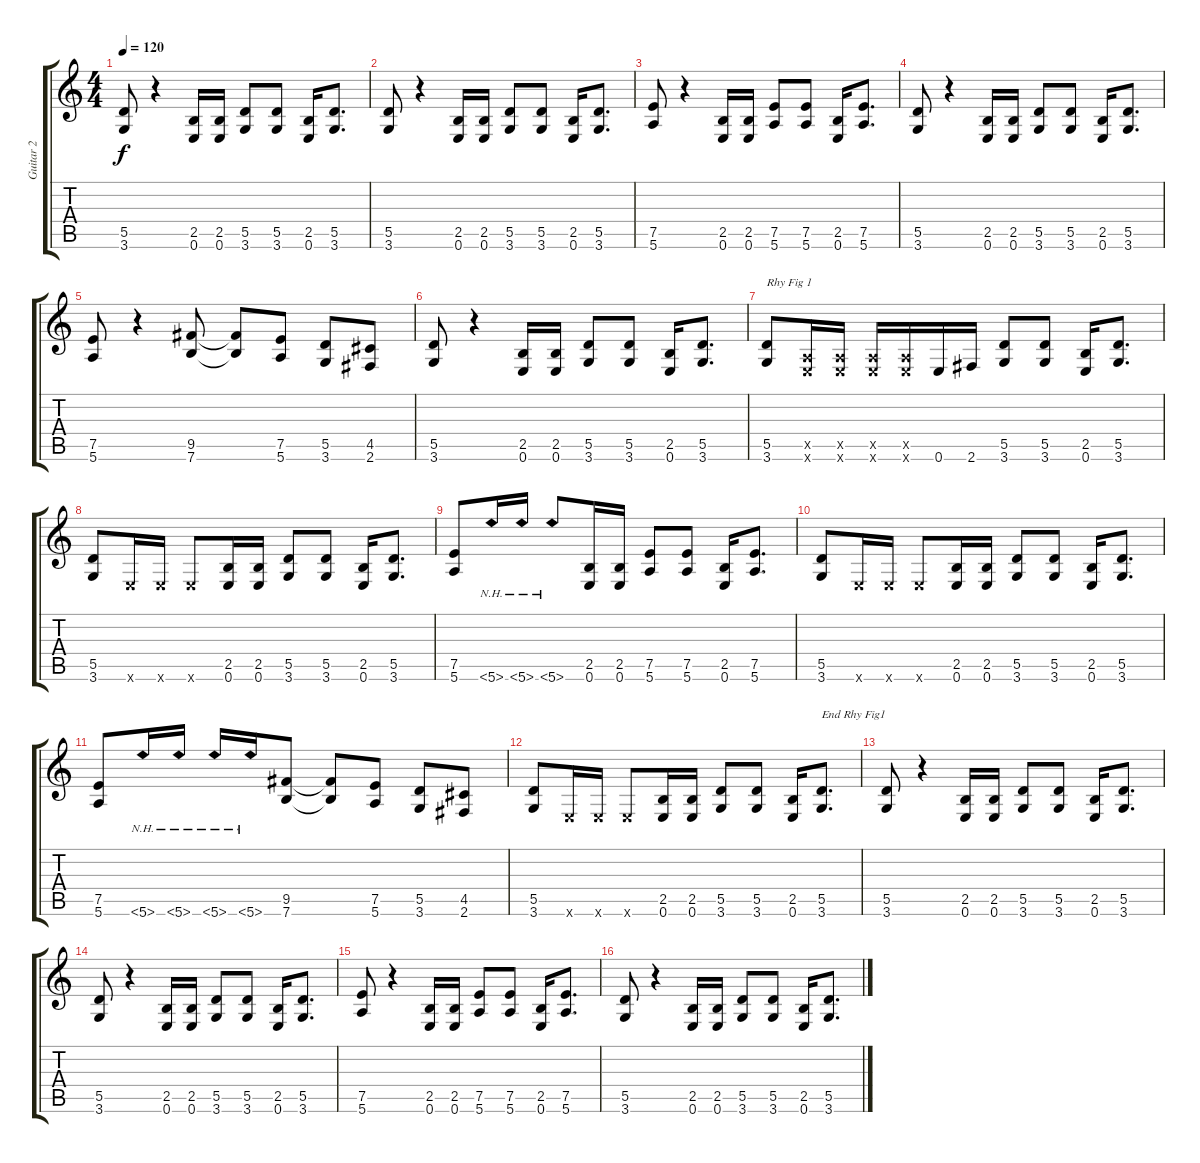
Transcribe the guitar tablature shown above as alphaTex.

\track ("Guitar 2" "Guitar 2") {instrument overdrivenguitar}
\staff {score tabs}
\tuning (E4 B3 G3 D3 A2 E2) {hide}
\ts (4 4)
\tempo 120
\clef g2
\ks c
(5.5 3.6).8{dy f} r.4 (2.5 0.6).16 (2.5 0.6).16 (5.5 3.6).8 (5.5 3.6).8 (2.5 0.6).16 (5.5 3.6).8{d} |
(5.5 3.6).8 r.4 (2.5 0.6).16 (2.5 0.6).16 (5.5 3.6).8 (5.5 3.6).8 (2.5 0.6).16 (5.5 3.6).8{d} |
(7.5 5.6).8 r.4 (2.5 0.6).16 (2.5 0.6).16 (7.5 5.6).8 (7.5 5.6).8 (2.5 0.6).16 (7.5 5.6).8{d} |
(5.5 3.6).8 r.4 (2.5 0.6).16 (2.5 0.6).16 (5.5 3.6).8 (5.5 3.6).8 (2.5 0.6).16 (5.5 3.6).8{d} |
(7.5 5.6).8 r.4 (9.5 7.6).8 (9.5{t} 7.6{t}).8 (7.5 5.6).8 (5.5 3.6).8 (4.5 2.6).8 |
(5.5 3.6).8 r.4 (2.5 0.6).16 (2.5 0.6).16 (5.5 3.6).8 (5.5 3.6).8 (2.5 0.6).16 (5.5 3.6).8{d} |
(5.5 3.6).8{txt "Rhy Fig 1"} (0.5{x} 0.6{x}).16 (0.5{x} 0.6{x}).16 (0.5{x} 0.6{x}).16 (0.5{x} 0.6{x}).16 0.6.16 2.6.16 (5.5 3.6).8 (5.5 3.6).8 (2.5 0.6).16 (5.5 3.6).8{d} |
(5.5 3.6).8 0.6{x}.16 0.6{x}.16 0.6{x}.8 (2.5 0.6).16 (2.5 0.6).16 (5.5 3.6).8 (5.5 3.6).8 (2.5 0.6).16 (5.5 3.6).8{d} |
(7.5 5.6).8 5.6{nh}.16 5.6{nh}.16 5.6{nh}.8 (2.5 0.6).16 (2.5 0.6).16 (7.5 5.6).8 (7.5 5.6).8 (2.5 0.6).16 (7.5 5.6).8{d} |
(5.5 3.6).8 0.6{x}.16 0.6{x}.16 0.6{x}.8 (2.5 0.6).16 (2.5 0.6).16 (5.5 3.6).8 (5.5 3.6).8 (2.5 0.6).16 (5.5 3.6).8{d} |
(7.5 5.6).8 5.6{nh}.16 5.6{nh}.16 5.6{nh}.16 5.6{nh}.16 (9.5 7.6).8 (9.5{t} 7.6{t}).8 (7.5 5.6).8 (5.5 3.6).8 (4.5 2.6).8 |
(5.5 3.6).8 0.6{x}.16 0.6{x}.16 0.6{x}.8 (2.5 0.6).16 (2.5 0.6).16 (5.5 3.6).8 (5.5 3.6).8 (2.5 0.6).16 (5.5 3.6).8{d txt "End Rhy Fig1"} |
(5.5 3.6).8 r.4 (2.5 0.6).16 (2.5 0.6).16 (5.5 3.6).8 (5.5 3.6).8 (2.5 0.6).16 (5.5 3.6).8{d} |
(5.5 3.6).8 r.4 (2.5 0.6).16 (2.5 0.6).16 (5.5 3.6).8 (5.5 3.6).8 (2.5 0.6).16 (5.5 3.6).8{d} |
(7.5 5.6).8 r.4 (2.5 0.6).16 (2.5 0.6).16 (7.5 5.6).8 (7.5 5.6).8 (2.5 0.6).16 (7.5 5.6).8{d} |
(5.5 3.6).8 r.4 (2.5 0.6).16 (2.5 0.6).16 (5.5 3.6).8 (5.5 3.6).8 (2.5 0.6).16 (5.5 3.6).8{d}
